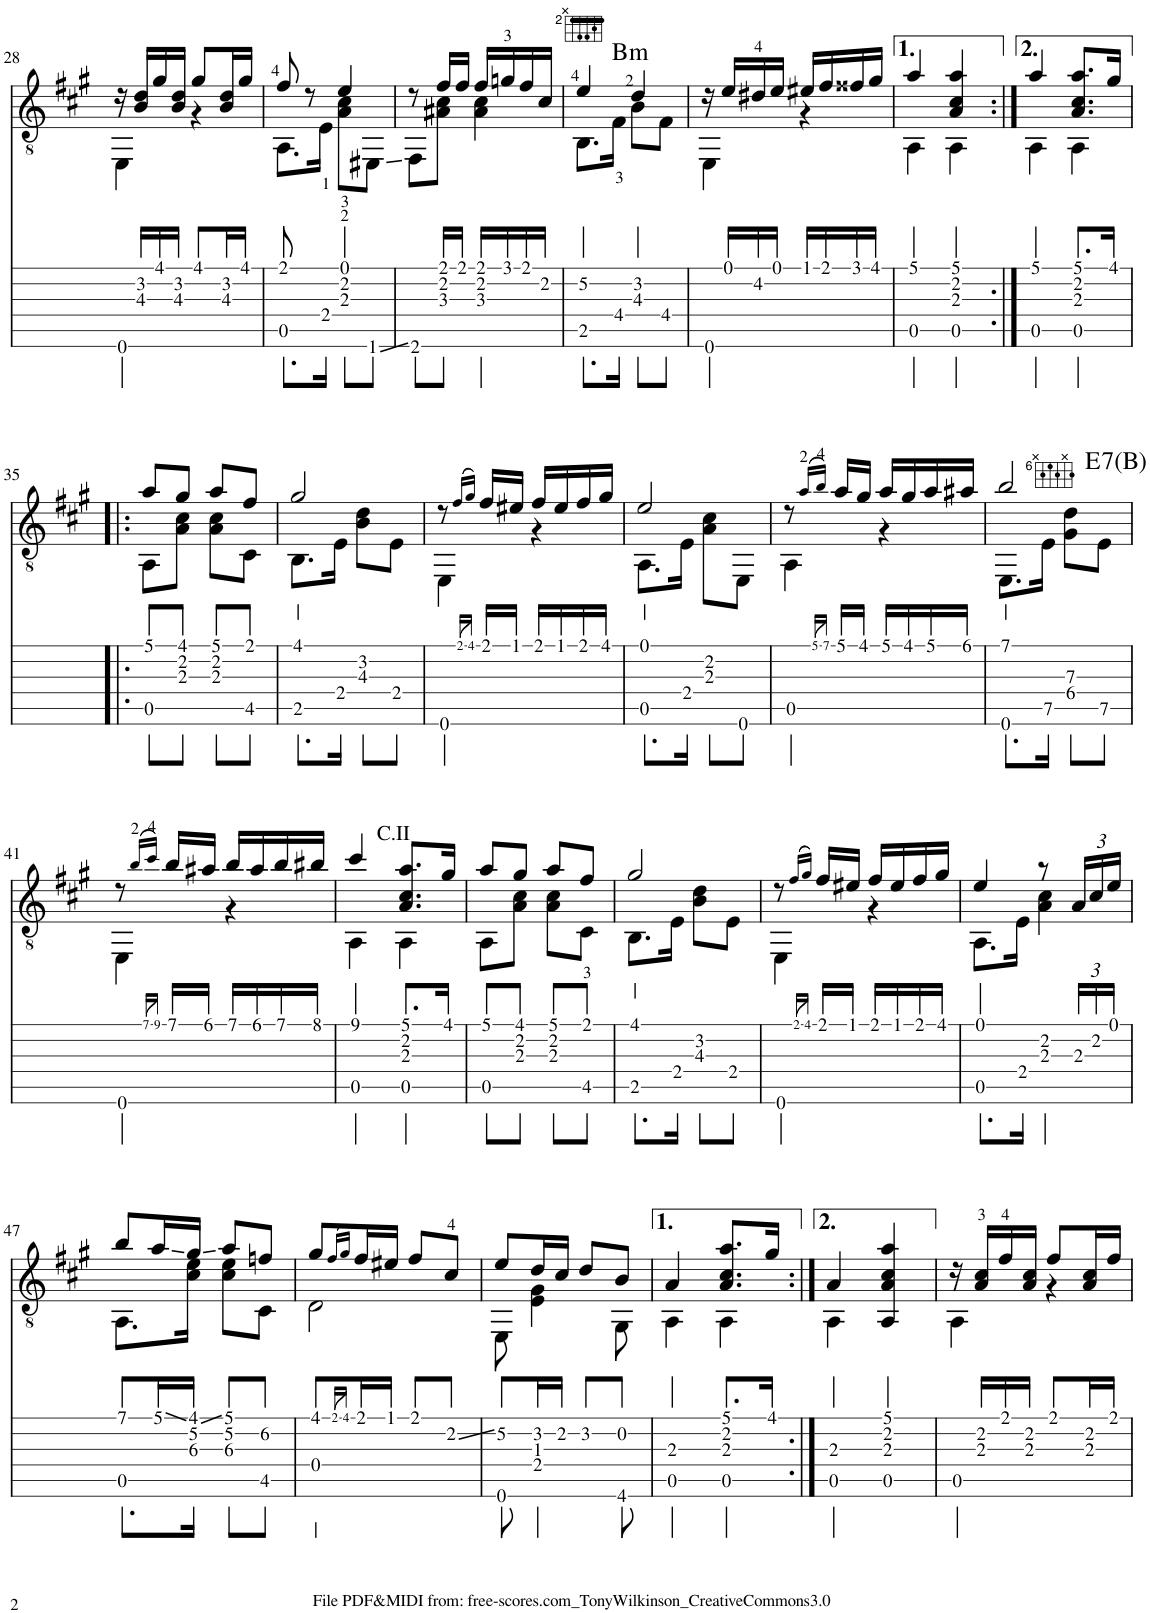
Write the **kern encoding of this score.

**kern	**kern	**harte
*part2	*part1	*part1
*staff2	*staff1	*
*I"Chitarra classica (Intavolatura)	*I"Guitar	*
!!LO:PB:g=z
*	*clefGv2	*
*k[f#c#g#]	*k[f#c#g#]	*
*M2/4	*M2/4	*
=28	=28	=28
*^	*^	*
16r	4EE\	16r	4EE\	.
16B/ 16d/LL	.	16B/ 16d/LL	.	.
16g#/	.	16g#/	.	.
16B/ 16d/JJ	.	16B/ 16d/JJ	.	.
8g#/L	4r	8g#/L	4r	.
16B/ 16d/L	.	16B/ 16d/L	.	.
16g#/JJ	.	16g#/JJ	.	.
=29	=29	=29	=29	=29
8f#/	8.AA\L	8f#/	8.AA\L	.
8r	.	8r	.	.
.	16E\Jk	.	16E\Jk	.
4e/	8A\ 8c#\L	4e/	8A\ 8c#\L	.
.	8EE#X\J	.	8EE#X\J	.
=30	=30	=30	=30	=30
8r	8FF#\L	8r	8FF#\L	.
16f#/LL	8A#X\ 8c#\J	16f#/LL	8A#X\ 8c#\J	.
16f#/JJ	.	16f#/JJ	.	.
16f#/LL	4A#\ 4c#\	16f#/LL	4A#\ 4c#\	.
16gn/	.	16gn/	.	.
16f#/	.	16f#/	.	.
16c#/JJ	.	16c#/JJ	.	.
=31	=31	=31	=31	=31
4e/	8.BB\L	4e/	8.BB\L	.
!	!	!	!	!LO:H:kt=m
.	16F#\Jk	.	16F#\Jk	B:min
4d/	8B\L	4d/	8B\L	.
.	8F#\J	.	8F#\J	.
=32	=32	=32	=32	=32
16r	4EE\	16r	4EE\	.
16e/LL	.	16e/LL	.	.
16d#X/	.	16d#X/	.	.
16e/JJ	.	16e/JJ	.	.
16e#X/LL	4r	16e#X/LL	4r	.
16f#/	.	16f#/	.	.
16f##X/	.	16f##X/	.	.
16g#/JJ	.	16g#/JJ	.	.
=33	=33	=33	=33	=33
4a/	4AA\	4a/	4AA\	.
4A/ 4c#/ 4a/	4AA\	4A/ 4c#/ 4a/	4AA\	.
=34:|!	=34:|!	=34:|!	=34:|!	=34:|!
4a/	4AA\	4a/	4AA\	.
8.A/ 8.c#/ 8.a/L	4AA\	8.A/ 8.c#/ 8.a/L	4AA\	.
16g#/Jk	.	16g#/Jk	.	.
!!LO:LB:g=z	!!
=35!|:	=35!|:	=35!|:	=35!|:	=35!|:
8a/L	8AA\L	8a/L	8AA\L	.
8g#/J	8A\ 8c#\J	8g#/J	8A\ 8c#\J	.
8a/L	8A\ 8c#\L	8a/L	8A\ 8c#\L	.
8f#/J	8C#\J	8f#/J	8C#\J	.
=36	=36	=36	=36	=36
2g#/	8.BB\L	2g#/	8.BB\L	.
.	16E\Jk	.	16E\Jk	.
.	8B\ 8d\L	.	8B\ 8d\L	.
.	8E\J	.	8E\J	.
=37	=37	=37	=37	=37
8r	4EE\	8r	4EE\	.
(16qf#/LL	.	(16qf#/LL	.	.
16qg#/JJ)	.	16qg#/JJ)	.	.
16f#/LL	.	16f#/LL	.	.
16e#X/JJ	.	16e#X/JJ	.	.
16f#/LL	4r	16f#/LL	4r	.
16e#/	.	16e#/	.	.
16f#/	.	16f#/	.	.
16g#/JJ	.	16g#/JJ	.	.
=38	=38	=38	=38	=38
2e/	8.AA\L	2e/	8.AA\L	.
.	16E\Jk	.	16E\Jk	.
.	8A\ 8c#\L	.	8A\ 8c#\L	.
.	8EE\J	.	8EE\J	.
=39	=39	=39	=39	=39
8r	4AA\	8r	4AA\	.
(16qa/LL	.	(16qa/LL	.	.
16qb/JJ)	.	16qb/JJ)	.	.
16a/LL	.	16a/LL	.	.
16g#/JJ	.	16g#/JJ	.	.
16a/LL	4r	16a/LL	4r	.
16g#/	.	16g#/	.	.
16a/	.	16a/	.	.
16a#X/JJ	.	16a#X/JJ	.	.
=40	=40	=40	=40	=40
2b/	8.EE\L	2b/	8.EE\L	.
.	16E\Jk	.	16E\Jk	.
.	8G#\ 8d\L	.	8G#\ 8d\L	E:7
.	8E\J	.	8E\J	.
!!LO:LB:g=z	!!
=41	=41	=41	=41	=41
8r	4EE\	8r	4EE\	.
(16qb/LL	.	(16qb/LL	.	.
16qcc#/JJ)	.	16qcc#/JJ)	.	.
16b/LL	.	16b/LL	.	.
16a#X/JJ	.	16a#X/JJ	.	.
16b/LL	4r	16b/LL	4r	.
16a#/	.	16a#/	.	.
16b/	.	16b/	.	.
16b#X/JJ	.	16b#X/JJ	.	.
=42	=42	=42	=42	=42
4cc#/	4AA\	4cc#/	4AA\	.
!	!	!LO:TX:a:t=C.II	!	!
8.A/ 8.c#/ 8.a/L	4AA\	8.A/ 8.c#/ 8.a/L	4AA\	.
16g#/Jk	.	16g#/Jk	.	.
=43	=43	=43	=43	=43
8a/L	8AA\L	8a/L	8AA\L	.
8g#/J	8A\ 8c#\J	8g#/J	8A\ 8c#\J	.
8a/L	8A\ 8c#\L	8a/L	8A\ 8c#\L	.
8f#/J	8C#\J	8f#/J	8C#\J	.
=44	=44	=44	=44	=44
2g#/	8.BB\L	2g#/	8.BB\L	.
.	16E\Jk	.	16E\Jk	.
.	8B\ 8d\L	.	8B\ 8d\L	.
.	8E\J	.	8E\J	.
=45	=45	=45	=45	=45
8r	4EE\	8r	4EE\	.
(16qf#/LL	.	(16qf#/LL	.	.
16qg#/JJ)	.	16qg#/JJ)	.	.
16f#/LL	.	16f#/LL	.	.
16e#X/JJ	.	16e#X/JJ	.	.
16f#/LL	4r	16f#/LL	4r	.
16e#/	.	16e#/	.	.
16f#/	.	16f#/	.	.
16g#/JJ	.	16g#/JJ	.	.
=46	=46	=46	=46	=46
4e/	8.AA\L	4e/	8.AA\L	.
.	16E\Jk	.	16E\Jk	.
8r	4A\ 4c#\	8r	4A\ 4c#\	.
*Xbrackettup	*	*Xbrackettup	*	*
24A/LL	.	24A/LL	.	.
24c#/	.	24c#/	.	.
24e/JJ	.	24e/JJ	.	.
!!LO:LB:g=z	!!
=47	=47	=47	=47	=47
8b/L	8.AA\L	8b/L	8.AA\L	.
16a/L	.	16a/L	.	.
16g#/JJ	16c#\ 16e\Jk	16g#/JJ	16c#\ 16e\Jk	.
8a/L	8c#\ 8e\L	8a/L	8c#\ 8e\L	.
8fn/J	8C#\J	8fn/J	8C#\J	.
=48	=48	=48	=48	=48
8g#/L	2D\	8g#/L	2D\	.
(16qf#/LL	.	(16qf#/LL	.	.
16qg#/JJ)	.	16qg#/JJ)	.	.
16f#/L	.	16f#/L	.	.
16e#X/JJ	.	16e#X/JJ	.	.
8f#/L	.	8f#/L	.	.
8c#/J	.	8c#/J	.	.
=49	=49	=49	=49	=49
8e/L	8EE\	8e/L	8EE\	.
16d/L	4E\ 4G#\	16d/L	4E\ 4G#\	.
16c#/JJ	.	16c#/JJ	.	.
8d/L	.	8d/L	.	.
8B/J	8GG#\	8B/J	8GG#\	.
=50	=50	=50	=50	=50
4A/	4AA\	4A/	4AA\	.
8.A/ 8.c#/ 8.a/L	4AA\	8.A/ 8.c#/ 8.a/L	4AA\	.
16g#/Jk	.	16g#/Jk	.	.
=51:|!	=51:|!	=51:|!	=51:|!	=51:|!
4A/	4AA\	4A/	4AA\	.
4AA/ 4A/ 4c#/ 4a/	4ryy	4AA/ 4A/ 4c#/ 4a/	4ryy	.
=52	=52	=52	=52	=52
16r	4AA\	16r	4AA\	.
16A/ 16c#/LL	.	16A/ 16c#/LL	.	.
16f#/	.	16f#/	.	.
16A/ 16c#/JJ	.	16A/ 16c#/JJ	.	.
8f#/L	4r	8f#/L	4r	.
16A/ 16c#/L	.	16A/ 16c#/L	.	.
16f#/JJ	.	16f#/JJ	.	.
*v	*v	*	*	*
*	*v	*v	*
=	=	=
*-	*-	*-
